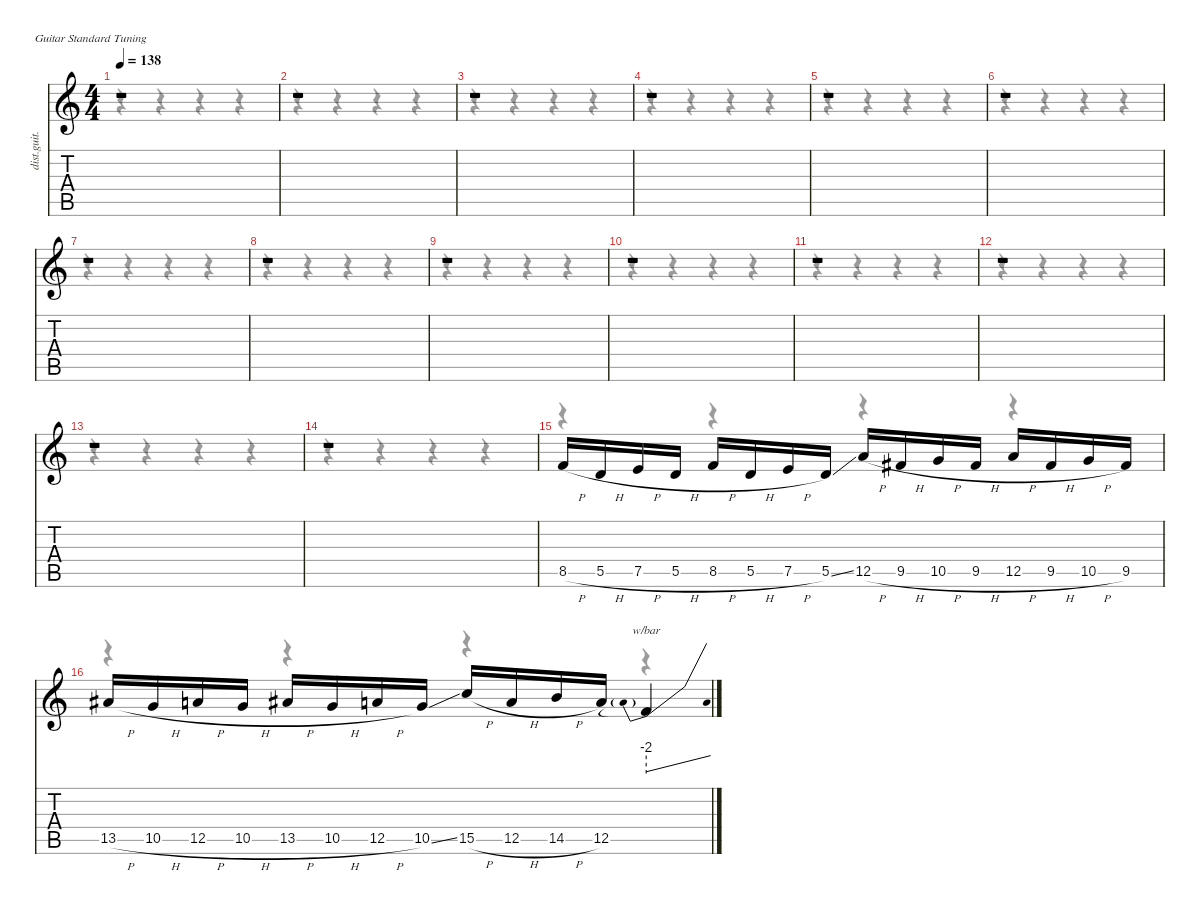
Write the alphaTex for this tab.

\defaultSystemsLayout 4
\hideDynamics
\bracketExtendMode nobrackets
\track ("Kirk Hammett ( Solo 1 )" "dist.guit.") {instrument distortionguitar}
\staff {score tabs}
\tuning (E4 B3 G3 D3 A2 E2)
\voice
\ts (4 4)
\tempo 138
\clef g2
\ks c
r.1{dy f} |
r.1 |
r.1 |
r.1 |
r.1 |
r.1 |
r.1 |
r.1 |
r.1 |
r.1 |
r.1 |
r.1 |
r.1 |
r.1 |
8.5{h}.16 5.5{h}.16 7.5{h}.16 5.5{h}.16 8.5{h}.16 5.5{h}.16 7.5{h}.16 5.5{ss}.16 12.5{h}.16 9.5{h acc #}.16 10.5{h}.16 9.5{h acc #}.16 12.5{h}.16 9.5{h acc #}.16 10.5{h}.16 9.5{acc #}.16 |
13.5{h acc #}.16 10.5{h}.16 12.5{h}.16 10.5{h}.16 13.5{h acc #}.16 10.5{h}.16 12.5{h}.16 10.5{ss}.16 15.5{h}.16 12.5{h}.16 14.5{h}.16 12.5.16 12.5{t}.4{tbe (predivedive default 0 -8 60 0)}
\voice
\clef g2
\ottava regular
\simile none
\ks c
r.4{dy mf} r.4 r.4 r.4 |
r.4 r.4 r.4 r.4 |
r.4 r.4 r.4 r.4 |
r.4 r.4 r.4 r.4 |
r.4 r.4 r.4 r.4 |
r.4 r.4 r.4 r.4 |
r.4 r.4 r.4 r.4 |
r.4 r.4 r.4 r.4 |
r.4 r.4 r.4 r.4 |
r.4 r.4 r.4 r.4 |
r.4 r.4 r.4 r.4 |
r.4 r.4 r.4 r.4 |
r.4 r.4 r.4 r.4 |
r.4 r.4 r.4 r.4 |
r.4 r.4 r.4 r.4 |
r.4 r.4 r.4 r.4
